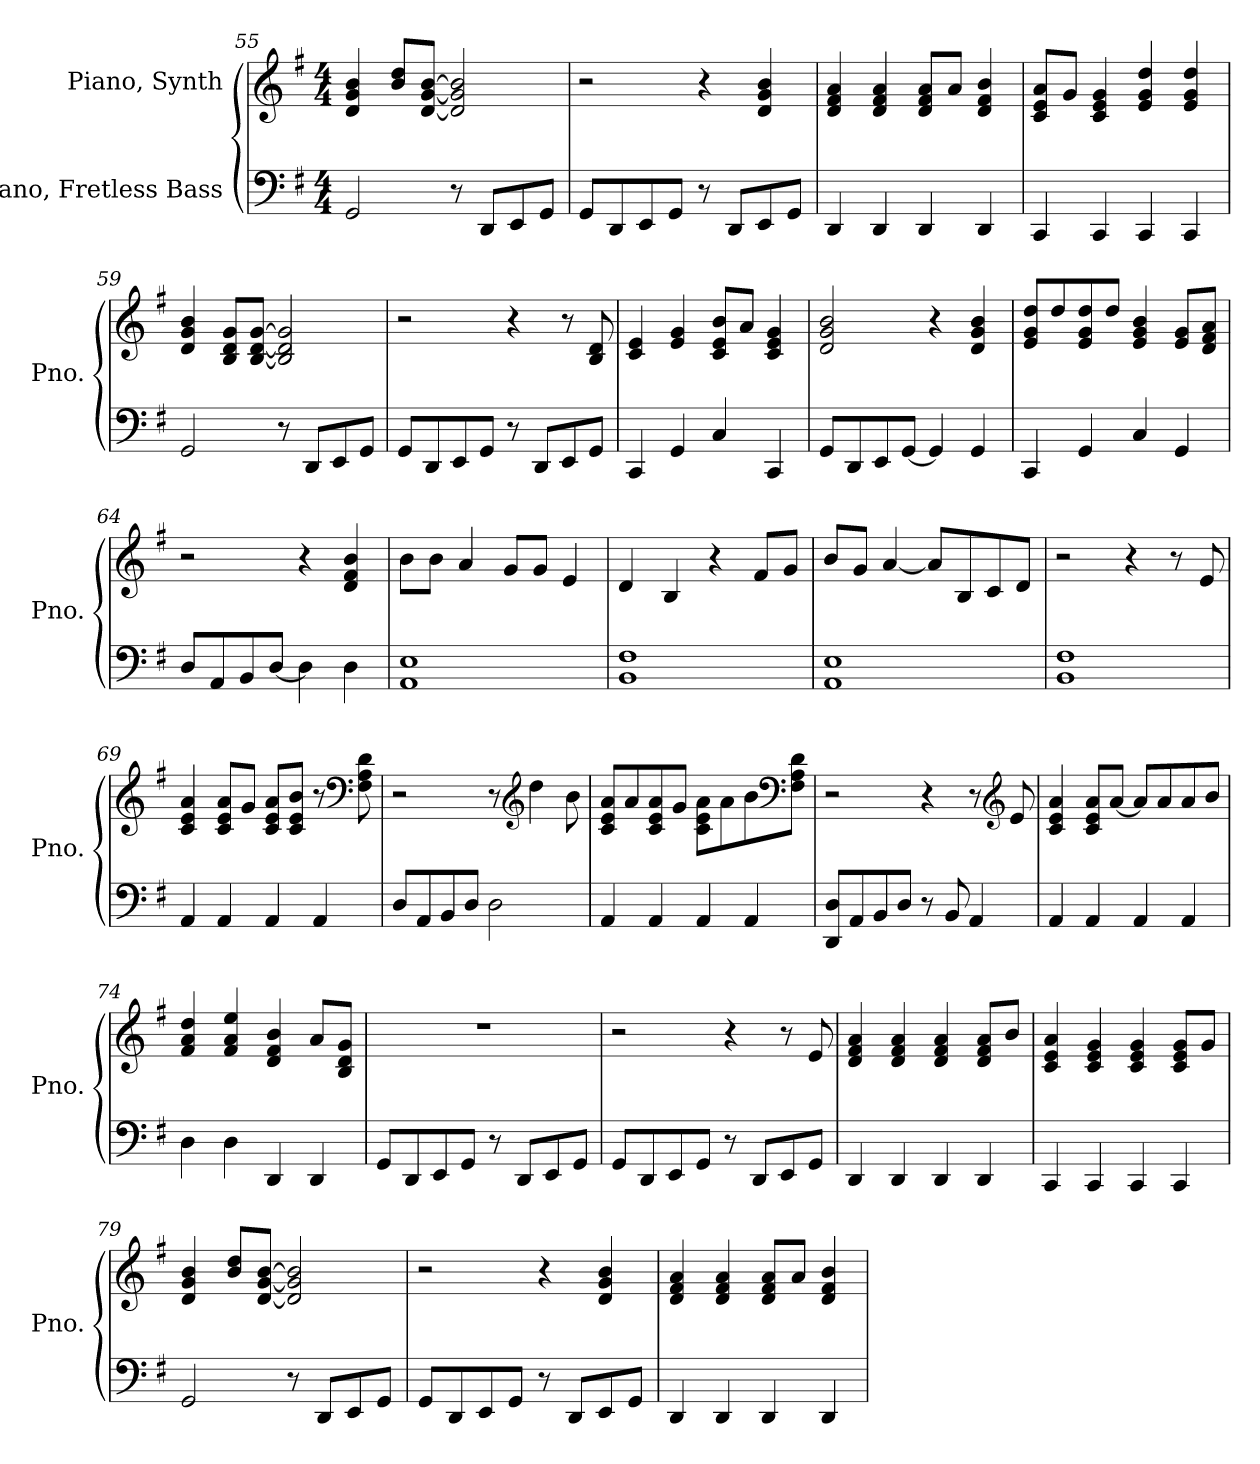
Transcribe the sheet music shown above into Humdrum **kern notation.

**kern	**kern
*part2	*part1
*staff2	*staff1
*I"Piano, Fretless Bass	*I"Piano, Synth
*I'Pno.	*I'Pno.
!!LO:LB:g=z
*clefF4	*clefG2
*k[f#]	*k[f#]
*M4/4	*M4/4
=55	=55
2GG/	4d/ 4g/ 4b/
.	8b/ 8dd/L
.	[8d/ [8g/ [8b/J
8r	2d/] 2g/] 2b/]
8DD/L	.
8EE/	.
8GG/J	.
=56	=56
8GG/L	2r
8DD/	.
8EE/	.
8GG/J	.
8r	4r
8DD/L	.
8EE/	4d/ 4g/ 4b/
8GG/J	.
=57	=57
4DD/	4d/ 4f#/ 4a/
4DD/	4d/ 4f#/ 4a/
4DD/	8d/ 8f#/ 8a/L
.	8a/J
4DD/	4d/ 4f#/ 4b/
=58	=58
4CC/	8c/ 8e/ 8a/L
.	8g/J
4CC/	4c/ 4e/ 4g/
4CC/	4e/ 4g/ 4dd/
4CC/	4e/ 4g/ 4dd/
=59	=59
2GG/	4d/ 4g/ 4b/
.	8B/ 8d/ 8g/L
.	[8B/ [8d/ [8g/J
8r	2B/] 2d/] 2g/]
8DD/L	.
8EE/	.
8GG/J	.
!!LO:PB:g=z
=60	=60
8GG/L	2r
8DD/	.
8EE/	.
8GG/J	.
8r	4r
8DD/L	.
8EE/	8r
8GG/J	8B/ 8d/
=61	=61
4CC/	4c/ 4e/
4GG/	4e/ 4g/
4C/	8c/ 8e/ 8b/L
.	8a/J
4CC/	4c/ 4e/ 4g/
=62	=62
8GG/L	2d/ 2g/ 2b/
8DD/	.
8EE/	.
[8GG/J	.
4GG/]	4r
4GG/	4d/ 4g/ 4b/
=63	=63
4CC/	8e/ 8g/ 8dd/L
.	8dd/
4GG/	8e/ 8g/ 8dd/
.	8dd/J
4C/	4e/ 4g/ 4b/
4GG/	8e/ 8g/L
.	8d/ 8f#/ 8a/J
=64	=64
8D/L	2r
8AA/	.
8BB/	.
[8D/J	.
4D\]	4r
4D\	4d/ 4f#/ 4b/
!!LO:LB:g=z
=65	=65
1AA 1E	8b\L
.	8b\J
.	4a/
.	8g/L
.	8g/J
.	4e/
=66	=66
1BB 1F#	4d/
.	4B/
.	4r
.	8f#/L
.	8g/J
=67	=67
1AA 1E	8b/L
.	8g/J
.	[4a/
.	8a/L]
.	8B/
.	8c/
.	8d/J
=68	=68
1BB 1F#	2r
.	4r
.	8r
.	8e/
=69	=69
4AA/	4c/ 4e/ 4a/
4AA/	8c/ 8e/ 8a/L
.	8g/J
4AA/	8c/ 8e/ 8a/L
.	8c/ 8e/ 8b/J
4AA/	8r
*	*clefF4
.	8F#\ 8A\ 8d\
!!LO:LB:g=z
=70	=70
8D/L	2r
8AA/	.
8BB/	.
8D/J	.
2D\	8r
*	*clefG2
.	4dd\
.	8b\
=71	=71
4AA/	8c/ 8e/ 8a/L
.	8a/
4AA/	8c/ 8e/ 8a/
.	8g/J
4AA/	8c\ 8e\ 8a\L
.	8a\
4AA/	8b\
*	*clefF4
.	8F#\ 8A\ 8d\J
=72	=72
8DD/ 8D/L	2r
8AA/	.
8BB/	.
8D/J	.
8r	4r
8BB/	.
4AA/	8r
*	*clefG2
.	8e/
=73	=73
4AA/	4c/ 4e/ 4a/
4AA/	8c/ 8e/ 8a/L
.	[8a/J
4AA/	8a/L]
.	8a/
4AA/	8a/
.	8b/J
!!LO:LB:g=z
=74	=74
4D\	4f#/ 4a/ 4dd/
4D\	4f#/ 4a/ 4ee/
4DD/	4d/ 4f#/ 4b/
4DD/	8a/L
.	8B/ 8d/ 8g/J
=75	=75
8GG/L	1r
8DD/	.
8EE/	.
8GG/J	.
8r	.
8DD/L	.
8EE/	.
8GG/J	.
=76	=76
8GG/L	2r
8DD/	.
8EE/	.
8GG/J	.
8r	4r
8DD/L	.
8EE/	8r
8GG/J	8e/
=77	=77
4DD/	4d/ 4f#/ 4a/
4DD/	4d/ 4f#/ 4a/
4DD/	4d/ 4f#/ 4a/
4DD/	8d/ 8f#/ 8a/L
.	8b/J
=78	=78
4CC/	4c/ 4e/ 4a/
4CC/	4c/ 4e/ 4g/
4CC/	4c/ 4e/ 4g/
4CC/	8c/ 8e/ 8g/L
.	8g/J
!!LO:LB:g=z
=79	=79
2GG/	4d/ 4g/ 4b/
.	8b/ 8dd/L
.	[8d/ [8g/ [8b/J
8r	2d/] 2g/] 2b/]
8DD/L	.
8EE/	.
8GG/J	.
=80	=80
8GG/L	2r
8DD/	.
8EE/	.
8GG/J	.
8r	4r
8DD/L	.
8EE/	4d/ 4g/ 4b/
8GG/J	.
=81	=81
4DD/	4d/ 4f#/ 4a/
4DD/	4d/ 4f#/ 4a/
4DD/	8d/ 8f#/ 8a/L
.	8a/J
4DD/	4d/ 4f#/ 4b/
=	=
*-	*-
